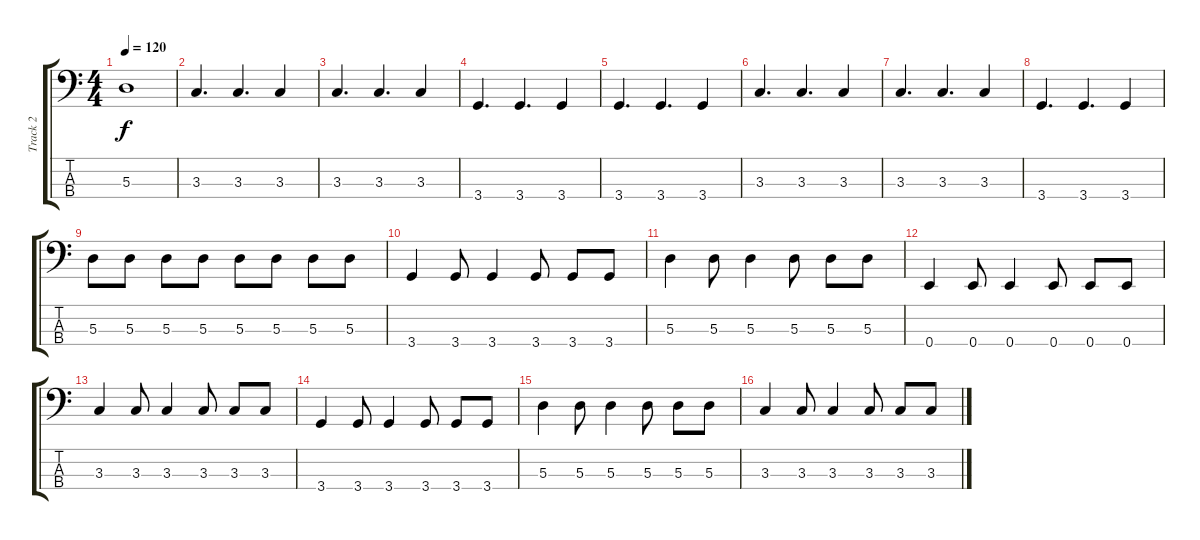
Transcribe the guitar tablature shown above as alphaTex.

\track ("Track 2" "Track 2") {instrument electricbassfinger}
\staff {score tabs}
\tuning (G2 D2 A1 E1) {hide}
\ts (4 4)
\tempo 120
\clef f4
\ks c
5.3.1{dy f} |
3.3.4{d} 3.3.4{d} 3.3.4 |
3.3.4{d} 3.3.4{d} 3.3.4 |
3.4.4{d} 3.4.4{d} 3.4.4 |
3.4.4{d} 3.4.4{d} 3.4.4 |
3.3.4{d} 3.3.4{d} 3.3.4 |
3.3.4{d} 3.3.4{d} 3.3.4 |
3.4.4{d} 3.4.4{d} 3.4.4 |
5.3.8 5.3.8 5.3.8 5.3.8 5.3.8 5.3.8 5.3.8 5.3.8 |
3.4.4 3.4.8 3.4.4 3.4.8 3.4.8 3.4.8 |
5.3.4 5.3.8 5.3.4 5.3.8 5.3.8 5.3.8 |
0.4.4 0.4.8 0.4.4 0.4.8 0.4.8 0.4.8 |
3.3.4 3.3.8 3.3.4 3.3.8 3.3.8 3.3.8 |
3.4.4 3.4.8 3.4.4 3.4.8 3.4.8 3.4.8 |
5.3.4 5.3.8 5.3.4 5.3.8 5.3.8 5.3.8 |
3.3.4 3.3.8 3.3.4 3.3.8 3.3.8 3.3.8
